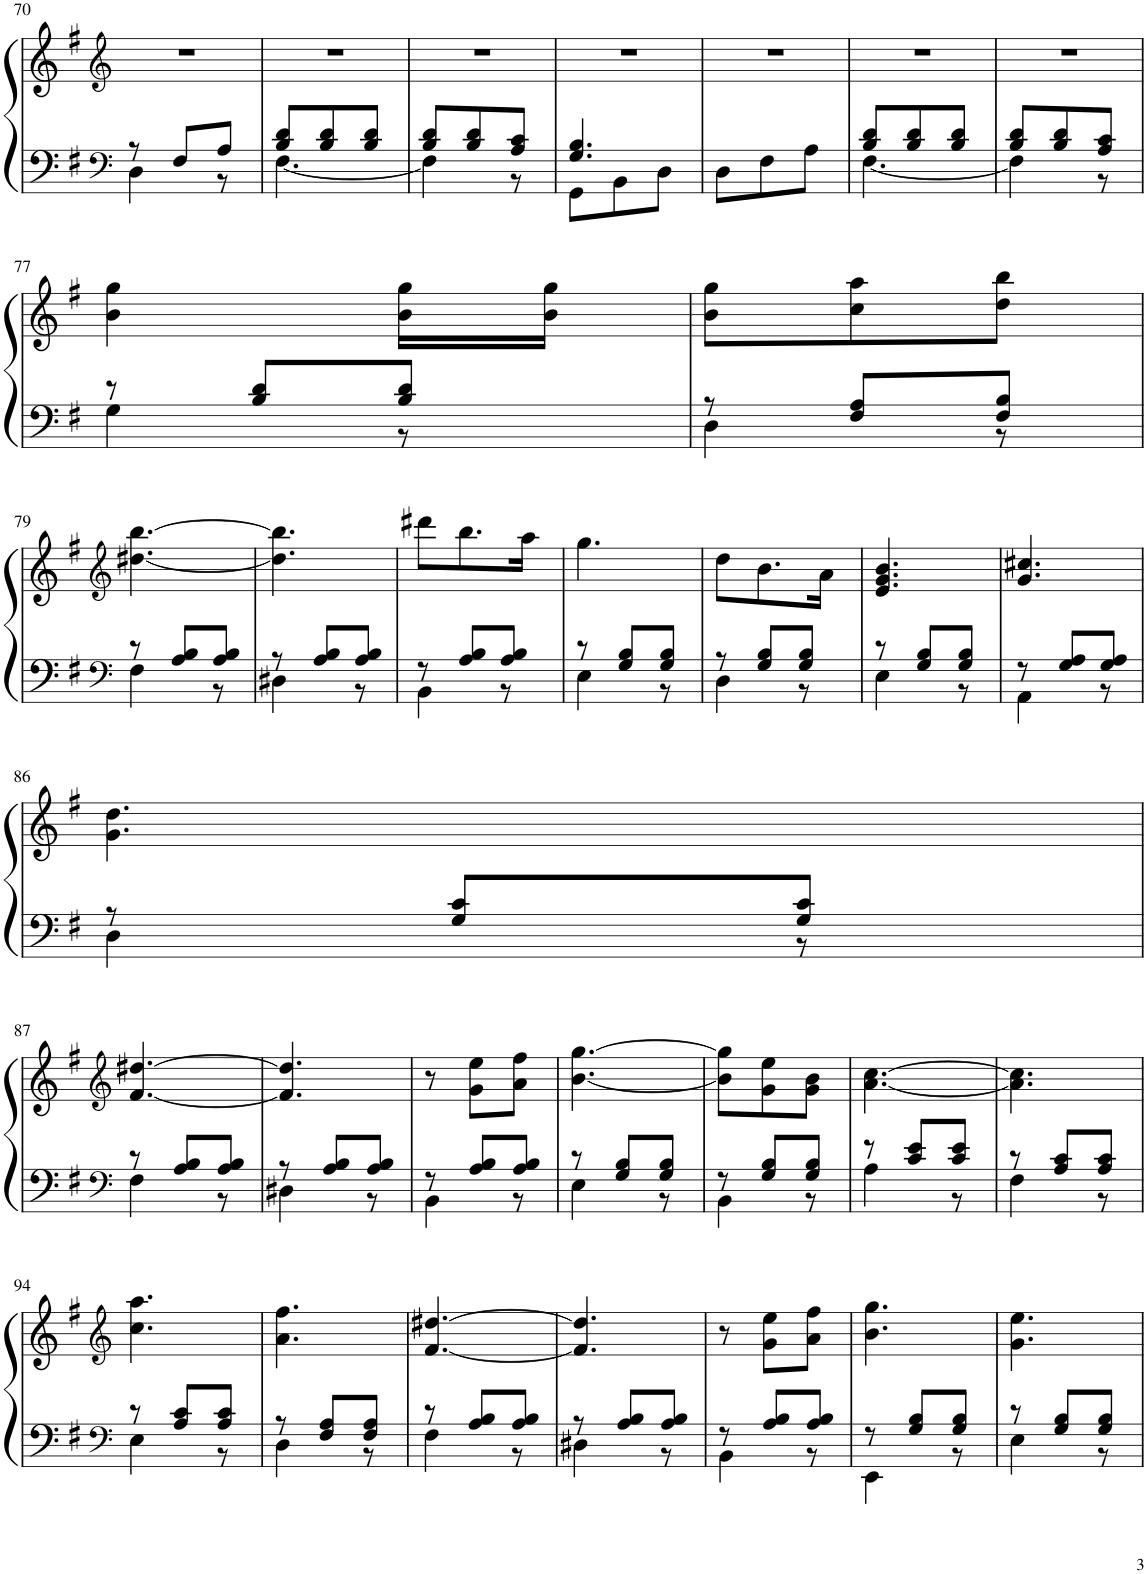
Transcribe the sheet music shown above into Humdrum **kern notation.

**kern	**kern
*part1	*part1
*staff2	*staff1
*I"unbenannt2	*
!!LO:PB:g=z
*clefF4	*clefG2
*k[f#]	*k[f#]
*M3/8	*M3/8
=70	=70
*^	*
8r	4D\	4.r
8F#/L	.	.
8A/J	8r	.
=71	=71	=71
8B/ 8d/L	[4.F#\	4.r
8B/ 8d/	.	.
8B/ 8d/J	.	.
=72	=72	=72
8B/ 8d/L	4F#\]	4.r
8B/ 8d/	.	.
8A/ 8c/J	8r	.
=73	=73	=73
4.G/ 4.B/	8GG\L	4.r
.	8BB\	.
.	8D\J	.
=74	=74	=74
8ryy	8D\L	4.r
8ryy	8F#\	.
8ryy	8A\J	.
=75	=75	=75
8B/ 8d/L	[4.F#\	4.r
8B/ 8d/	.	.
8B/ 8d/J	.	.
=76	=76	=76
8B/ 8d/L	4F#\]	4.r
8B/ 8d/	.	.
8A/ 8c/J	8r	.
!!LO:LB:g=z
=77	=77	=77
8r	4G\	4b\ 4gg\
8B/ 8d/L	.	.
8B/ 8d/J	8r	16b\ 16gg\LL
.	.	16b\ 16gg\JJ
=78	=78	=78
8r	4D\	8b\ 8gg\L
8F#/ 8A/L	.	8cc\ 8aa\
8F#/ 8B/J	8r	8dd\ 8bb\J
!!LO:LB:g=z
=79	=79	=79
*clefF4	*	*clefG2
8r	4F#\	[4.dd#X\ [4.bb\
8A/ 8B/L	.	.
8A/ 8B/J	8r	.
=80	=80	=80
8r	4D#X\	4.dd#\] 4.bb\]
8A/ 8B/L	.	.
8A/ 8B/J	8r	.
=81	=81	=81
8r	4BB\	8ddd#X\L
8A/ 8B/L	.	8.bb\
8A/ 8B/J	8r	.
.	.	16aa\Jk
=82	=82	=82
8r	4E\	4.gg\
8G/ 8B/L	.	.
8G/ 8B/J	8r	.
=83	=83	=83
8r	4D\	8dd\L
8G/ 8B/L	.	8.b\
8G/ 8B/J	8r	.
.	.	16a\Jk
=84	=84	=84
8r	4E\	4.e/ 4.g/ 4.b/
8G/ 8B/L	.	.
8G/ 8B/J	8r	.
=85	=85	=85
8r	4AA\	4.g/ 4.cc#X/
8G/ 8A/L	.	.
8G/ 8A/J	8r	.
!!LO:LB:g=z
=86	=86	=86
8r	4D\	4.g\ 4.dd\
8G/ 8c/L	.	.
8G/ 8c/J	8r	.
!!LO:LB:g=z
=87	=87	=87
*clefF4	*	*clefG2
8r	4F#\	[4.f#/ [4.dd#X/
8A/ 8B/L	.	.
8A/ 8B/J	8r	.
=88	=88	=88
8r	4D#X\	4.f#/] 4.dd#/]
8A/ 8B/L	.	.
8A/ 8B/J	8r	.
=89	=89	=89
8r	4BB\	8r
8A/ 8B/L	.	8g\ 8ee\L
8A/ 8B/J	8r	8a\ 8ff#\J
=90	=90	=90
8r	4E\	[4.b\ [4.gg\
8G/ 8B/L	.	.
8G/ 8B/J	8r	.
=91	=91	=91
8r	4BB\	8b\] 8gg\]L
8G/ 8B/L	.	8g\ 8ee\
8G/ 8B/J	8r	8g\ 8b\J
=92	=92	=92
8r	4A\	[4.a\ [4.cc\
8c/ 8e/L	.	.
8c/ 8e/J	8r	.
=93	=93	=93
8r	4F#\	4.a\] 4.cc\]
8A/ 8c/L	.	.
8A/ 8c/J	8r	.
!!LO:LB:g=z
=94	=94	=94
*clefF4	*	*clefG2
8r	4E\	4.cc\ 4.aa\
8A/ 8c/L	.	.
8A/ 8c/J	8r	.
=95	=95	=95
8r	4D\	4.a\ 4.ff#\
8F#/ 8A/L	.	.
8F#/ 8A/J	8r	.
=96	=96	=96
8r	4F#\	[4.f#/ [4.dd#X/
8A/ 8B/L	.	.
8A/ 8B/J	8r	.
=97	=97	=97
8r	4D#X\	4.f#/] 4.dd#/]
8A/ 8B/L	.	.
8A/ 8B/J	8r	.
=98	=98	=98
8r	4BB\	8r
8A/ 8B/L	.	8g\ 8ee\L
8A/ 8B/J	8r	8a\ 8ff#\J
=99	=99	=99
8r	4EE\	4.b\ 4.gg\
8G/ 8B/L	.	.
8G/ 8B/J	8r	.
=100	=100	=100
8r	4E\	4.g\ 4.ee\
8G/ 8B/L	.	.
8G/ 8B/J	8r	.
*v	*v	*
=	=
*-	*-
